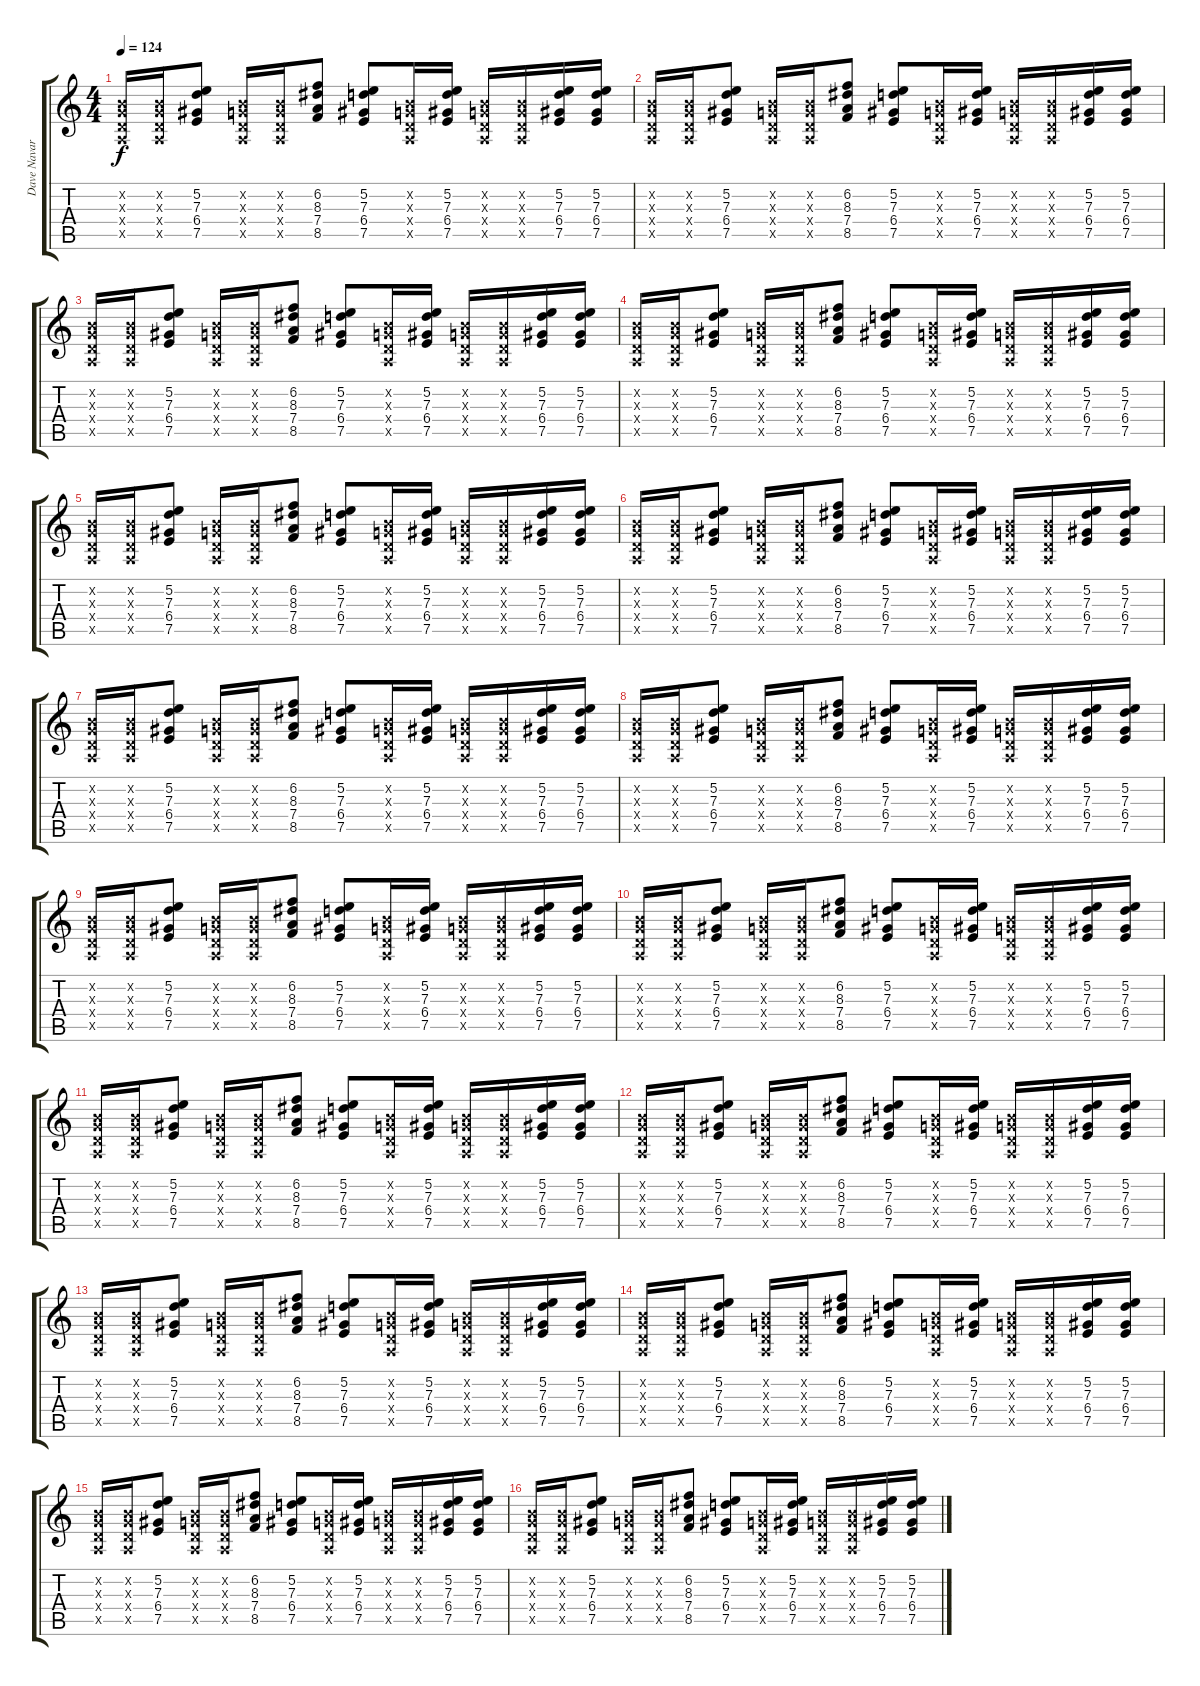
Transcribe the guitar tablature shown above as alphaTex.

\track ("Dave Navarro 3" "Dave Navar") {instrument acousticguitarsteel}
\staff {score tabs}
\tuning (E4 B3 G3 D3 A2 E2) {hide}
\ts (4 4)
\tempo 124
\clef g2
\ks c
(0.2{x} 0.3{x} 0.4{x} 0.5{x}).16{dy f} (0.2{x} 0.3{x} 0.4{x} 0.5{x}).16 (5.2 7.3 6.4 7.5).8 (0.2{x} 0.3{x} 0.4{x} 0.5{x}).16 (0.2{x} 0.3{x} 0.4{x} 0.5{x}).16 (6.2 8.3 7.4 8.5).8 (5.2 7.3 6.4 7.5).8 (0.2{x} 0.3{x} 0.4{x} 0.5{x}).16 (5.2 7.3 6.4 7.5).16 (0.2{x} 0.3{x} 0.4{x} 0.5{x}).16 (0.2{x} 0.3{x} 0.4{x} 0.5{x}).16 (5.2 7.3 6.4 7.5).16 (5.2 7.3 6.4 7.5).16 |
(0.2{x} 0.3{x} 0.4{x} 0.5{x}).16 (0.2{x} 0.3{x} 0.4{x} 0.5{x}).16 (5.2 7.3 6.4 7.5).8 (0.2{x} 0.3{x} 0.4{x} 0.5{x}).16 (0.2{x} 0.3{x} 0.4{x} 0.5{x}).16 (6.2 8.3 7.4 8.5).8 (5.2 7.3 6.4 7.5).8 (0.2{x} 0.3{x} 0.4{x} 0.5{x}).16 (5.2 7.3 6.4 7.5).16 (0.2{x} 0.3{x} 0.4{x} 0.5{x}).16 (0.2{x} 0.3{x} 0.4{x} 0.5{x}).16 (5.2 7.3 6.4 7.5).16 (5.2 7.3 6.4 7.5).16 |
(0.2{x} 0.3{x} 0.4{x} 0.5{x}).16 (0.2{x} 0.3{x} 0.4{x} 0.5{x}).16 (5.2 7.3 6.4 7.5).8 (0.2{x} 0.3{x} 0.4{x} 0.5{x}).16 (0.2{x} 0.3{x} 0.4{x} 0.5{x}).16 (6.2 8.3 7.4 8.5).8 (5.2 7.3 6.4 7.5).8 (0.2{x} 0.3{x} 0.4{x} 0.5{x}).16 (5.2 7.3 6.4 7.5).16 (0.2{x} 0.3{x} 0.4{x} 0.5{x}).16 (0.2{x} 0.3{x} 0.4{x} 0.5{x}).16 (5.2 7.3 6.4 7.5).16 (5.2 7.3 6.4 7.5).16 |
(0.2{x} 0.3{x} 0.4{x} 0.5{x}).16 (0.2{x} 0.3{x} 0.4{x} 0.5{x}).16 (5.2 7.3 6.4 7.5).8 (0.2{x} 0.3{x} 0.4{x} 0.5{x}).16 (0.2{x} 0.3{x} 0.4{x} 0.5{x}).16 (6.2 8.3 7.4 8.5).8 (5.2 7.3 6.4 7.5).8 (0.2{x} 0.3{x} 0.4{x} 0.5{x}).16 (5.2 7.3 6.4 7.5).16 (0.2{x} 0.3{x} 0.4{x} 0.5{x}).16 (0.2{x} 0.3{x} 0.4{x} 0.5{x}).16 (5.2 7.3 6.4 7.5).16 (5.2 7.3 6.4 7.5).16 |
(0.2{x} 0.3{x} 0.4{x} 0.5{x}).16 (0.2{x} 0.3{x} 0.4{x} 0.5{x}).16 (5.2 7.3 6.4 7.5).8 (0.2{x} 0.3{x} 0.4{x} 0.5{x}).16 (0.2{x} 0.3{x} 0.4{x} 0.5{x}).16 (6.2 8.3 7.4 8.5).8 (5.2 7.3 6.4 7.5).8 (0.2{x} 0.3{x} 0.4{x} 0.5{x}).16 (5.2 7.3 6.4 7.5).16 (0.2{x} 0.3{x} 0.4{x} 0.5{x}).16 (0.2{x} 0.3{x} 0.4{x} 0.5{x}).16 (5.2 7.3 6.4 7.5).16 (5.2 7.3 6.4 7.5).16 |
(0.2{x} 0.3{x} 0.4{x} 0.5{x}).16 (0.2{x} 0.3{x} 0.4{x} 0.5{x}).16 (5.2 7.3 6.4 7.5).8 (0.2{x} 0.3{x} 0.4{x} 0.5{x}).16 (0.2{x} 0.3{x} 0.4{x} 0.5{x}).16 (6.2 8.3 7.4 8.5).8 (5.2 7.3 6.4 7.5).8 (0.2{x} 0.3{x} 0.4{x} 0.5{x}).16 (5.2 7.3 6.4 7.5).16 (0.2{x} 0.3{x} 0.4{x} 0.5{x}).16 (0.2{x} 0.3{x} 0.4{x} 0.5{x}).16 (5.2 7.3 6.4 7.5).16 (5.2 7.3 6.4 7.5).16 |
(0.2{x} 0.3{x} 0.4{x} 0.5{x}).16 (0.2{x} 0.3{x} 0.4{x} 0.5{x}).16 (5.2 7.3 6.4 7.5).8 (0.2{x} 0.3{x} 0.4{x} 0.5{x}).16 (0.2{x} 0.3{x} 0.4{x} 0.5{x}).16 (6.2 8.3 7.4 8.5).8 (5.2 7.3 6.4 7.5).8 (0.2{x} 0.3{x} 0.4{x} 0.5{x}).16 (5.2 7.3 6.4 7.5).16 (0.2{x} 0.3{x} 0.4{x} 0.5{x}).16 (0.2{x} 0.3{x} 0.4{x} 0.5{x}).16 (5.2 7.3 6.4 7.5).16 (5.2 7.3 6.4 7.5).16 |
(0.2{x} 0.3{x} 0.4{x} 0.5{x}).16 (0.2{x} 0.3{x} 0.4{x} 0.5{x}).16 (5.2 7.3 6.4 7.5).8 (0.2{x} 0.3{x} 0.4{x} 0.5{x}).16 (0.2{x} 0.3{x} 0.4{x} 0.5{x}).16 (6.2 8.3 7.4 8.5).8 (5.2 7.3 6.4 7.5).8 (0.2{x} 0.3{x} 0.4{x} 0.5{x}).16 (5.2 7.3 6.4 7.5).16 (0.2{x} 0.3{x} 0.4{x} 0.5{x}).16 (0.2{x} 0.3{x} 0.4{x} 0.5{x}).16 (5.2 7.3 6.4 7.5).16 (5.2 7.3 6.4 7.5).16 |
(0.2{x} 0.3{x} 0.4{x} 0.5{x}).16 (0.2{x} 0.3{x} 0.4{x} 0.5{x}).16 (5.2 7.3 6.4 7.5).8 (0.2{x} 0.3{x} 0.4{x} 0.5{x}).16 (0.2{x} 0.3{x} 0.4{x} 0.5{x}).16 (6.2 8.3 7.4 8.5).8 (5.2 7.3 6.4 7.5).8 (0.2{x} 0.3{x} 0.4{x} 0.5{x}).16 (5.2 7.3 6.4 7.5).16 (0.2{x} 0.3{x} 0.4{x} 0.5{x}).16 (0.2{x} 0.3{x} 0.4{x} 0.5{x}).16 (5.2 7.3 6.4 7.5).16 (5.2 7.3 6.4 7.5).16 |
(0.2{x} 0.3{x} 0.4{x} 0.5{x}).16 (0.2{x} 0.3{x} 0.4{x} 0.5{x}).16 (5.2 7.3 6.4 7.5).8 (0.2{x} 0.3{x} 0.4{x} 0.5{x}).16 (0.2{x} 0.3{x} 0.4{x} 0.5{x}).16 (6.2 8.3 7.4 8.5).8 (5.2 7.3 6.4 7.5).8 (0.2{x} 0.3{x} 0.4{x} 0.5{x}).16 (5.2 7.3 6.4 7.5).16 (0.2{x} 0.3{x} 0.4{x} 0.5{x}).16 (0.2{x} 0.3{x} 0.4{x} 0.5{x}).16 (5.2 7.3 6.4 7.5).16 (5.2 7.3 6.4 7.5).16 |
(0.2{x} 0.3{x} 0.4{x} 0.5{x}).16 (0.2{x} 0.3{x} 0.4{x} 0.5{x}).16 (5.2 7.3 6.4 7.5).8 (0.2{x} 0.3{x} 0.4{x} 0.5{x}).16 (0.2{x} 0.3{x} 0.4{x} 0.5{x}).16 (6.2 8.3 7.4 8.5).8 (5.2 7.3 6.4 7.5).8 (0.2{x} 0.3{x} 0.4{x} 0.5{x}).16 (5.2 7.3 6.4 7.5).16 (0.2{x} 0.3{x} 0.4{x} 0.5{x}).16 (0.2{x} 0.3{x} 0.4{x} 0.5{x}).16 (5.2 7.3 6.4 7.5).16 (5.2 7.3 6.4 7.5).16 |
(0.2{x} 0.3{x} 0.4{x} 0.5{x}).16 (0.2{x} 0.3{x} 0.4{x} 0.5{x}).16 (5.2 7.3 6.4 7.5).8 (0.2{x} 0.3{x} 0.4{x} 0.5{x}).16 (0.2{x} 0.3{x} 0.4{x} 0.5{x}).16 (6.2 8.3 7.4 8.5).8 (5.2 7.3 6.4 7.5).8 (0.2{x} 0.3{x} 0.4{x} 0.5{x}).16 (5.2 7.3 6.4 7.5).16 (0.2{x} 0.3{x} 0.4{x} 0.5{x}).16 (0.2{x} 0.3{x} 0.4{x} 0.5{x}).16 (5.2 7.3 6.4 7.5).16 (5.2 7.3 6.4 7.5).16 |
(0.2{x} 0.3{x} 0.4{x} 0.5{x}).16 (0.2{x} 0.3{x} 0.4{x} 0.5{x}).16 (5.2 7.3 6.4 7.5).8 (0.2{x} 0.3{x} 0.4{x} 0.5{x}).16 (0.2{x} 0.3{x} 0.4{x} 0.5{x}).16 (6.2 8.3 7.4 8.5).8 (5.2 7.3 6.4 7.5).8 (0.2{x} 0.3{x} 0.4{x} 0.5{x}).16 (5.2 7.3 6.4 7.5).16 (0.2{x} 0.3{x} 0.4{x} 0.5{x}).16 (0.2{x} 0.3{x} 0.4{x} 0.5{x}).16 (5.2 7.3 6.4 7.5).16 (5.2 7.3 6.4 7.5).16 |
(0.2{x} 0.3{x} 0.4{x} 0.5{x}).16 (0.2{x} 0.3{x} 0.4{x} 0.5{x}).16 (5.2 7.3 6.4 7.5).8 (0.2{x} 0.3{x} 0.4{x} 0.5{x}).16 (0.2{x} 0.3{x} 0.4{x} 0.5{x}).16 (6.2 8.3 7.4 8.5).8 (5.2 7.3 6.4 7.5).8 (0.2{x} 0.3{x} 0.4{x} 0.5{x}).16 (5.2 7.3 6.4 7.5).16 (0.2{x} 0.3{x} 0.4{x} 0.5{x}).16 (0.2{x} 0.3{x} 0.4{x} 0.5{x}).16 (5.2 7.3 6.4 7.5).16 (5.2 7.3 6.4 7.5).16 |
(0.2{x} 0.3{x} 0.4{x} 0.5{x}).16 (0.2{x} 0.3{x} 0.4{x} 0.5{x}).16 (5.2 7.3 6.4 7.5).8 (0.2{x} 0.3{x} 0.4{x} 0.5{x}).16 (0.2{x} 0.3{x} 0.4{x} 0.5{x}).16 (6.2 8.3 7.4 8.5).8 (5.2 7.3 6.4 7.5).8 (0.2{x} 0.3{x} 0.4{x} 0.5{x}).16 (5.2 7.3 6.4 7.5).16 (0.2{x} 0.3{x} 0.4{x} 0.5{x}).16 (0.2{x} 0.3{x} 0.4{x} 0.5{x}).16 (5.2 7.3 6.4 7.5).16 (5.2 7.3 6.4 7.5).16 |
(0.2{x} 0.3{x} 0.4{x} 0.5{x}).16 (0.2{x} 0.3{x} 0.4{x} 0.5{x}).16 (5.2 7.3 6.4 7.5).8 (0.2{x} 0.3{x} 0.4{x} 0.5{x}).16 (0.2{x} 0.3{x} 0.4{x} 0.5{x}).16 (6.2 8.3 7.4 8.5).8 (5.2 7.3 6.4 7.5).8 (0.2{x} 0.3{x} 0.4{x} 0.5{x}).16 (5.2 7.3 6.4 7.5).16 (0.2{x} 0.3{x} 0.4{x} 0.5{x}).16 (0.2{x} 0.3{x} 0.4{x} 0.5{x}).16 (5.2 7.3 6.4 7.5).16 (5.2 7.3 6.4 7.5).16
